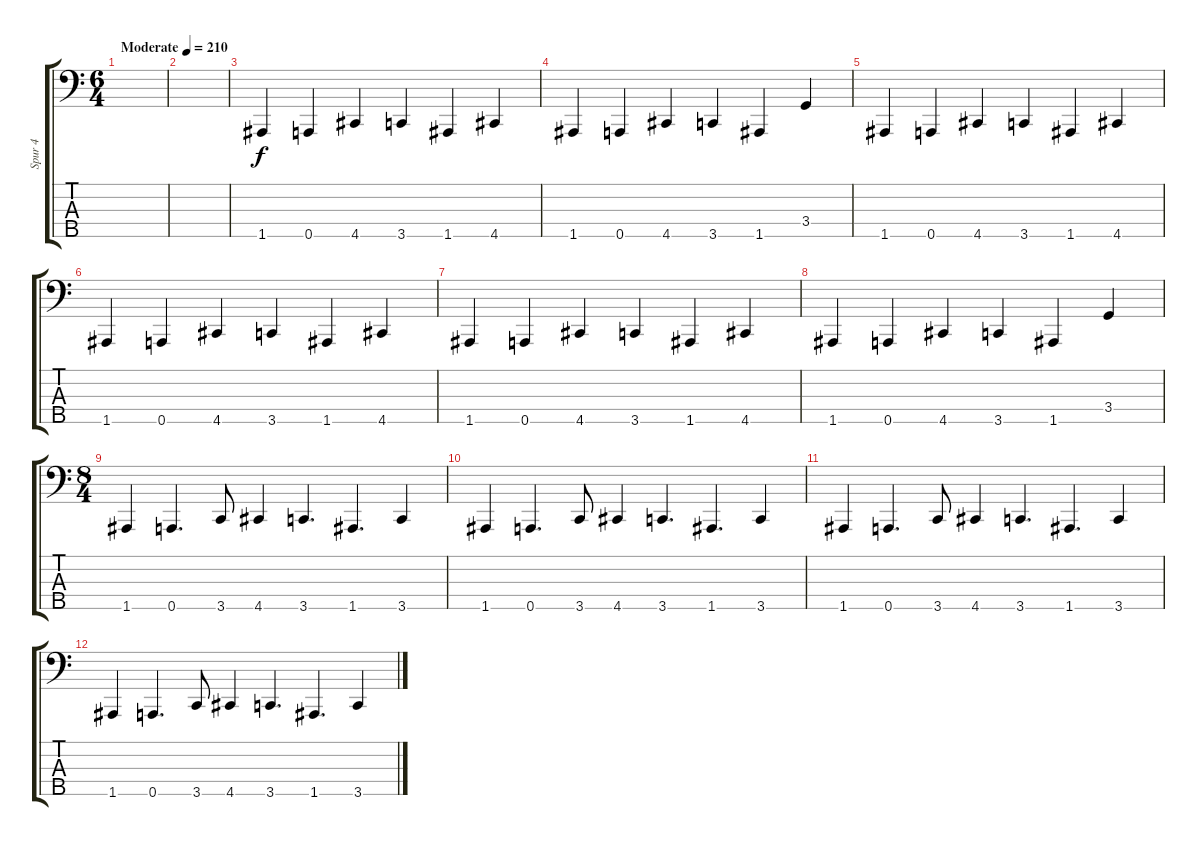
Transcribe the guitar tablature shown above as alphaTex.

\track ("Spur 4" "Spur 4") {instrument electricbasspick}
\staff {score tabs}
\tuning (G2 D2 A1 E1 A0) {hide}
\ts (6 4)
\tempo (210 "Moderate")
\clef f4
\ks c
|
|
1.5.4 0.5.4 4.5.4 3.5.4 1.5.4 4.5.4 |
1.5.4 0.5.4 4.5.4 3.5.4 1.5.4 3.4.4 |
1.5.4 0.5.4 4.5.4 3.5.4 1.5.4 4.5.4 |
1.5.4 0.5.4 4.5.4 3.5.4 1.5.4 4.5.4 |
1.5.4 0.5.4 4.5.4 3.5.4 1.5.4 4.5.4 |
1.5.4 0.5.4 4.5.4 3.5.4 1.5.4 3.4.4 |
\ts (8 4)
1.5.4 0.5.4{d} 3.5.8 4.5.4 3.5.4{d} 1.5.4{d} 3.5.4 |
1.5.4 0.5.4{d} 3.5.8 4.5.4 3.5.4{d} 1.5.4{d} 3.5.4 |
1.5.4 0.5.4{d} 3.5.8 4.5.4 3.5.4{d} 1.5.4{d} 3.5.4 |
1.5.4 0.5.4{d} 3.5.8 4.5.4 3.5.4{d} 1.5.4{d} 3.5.4
